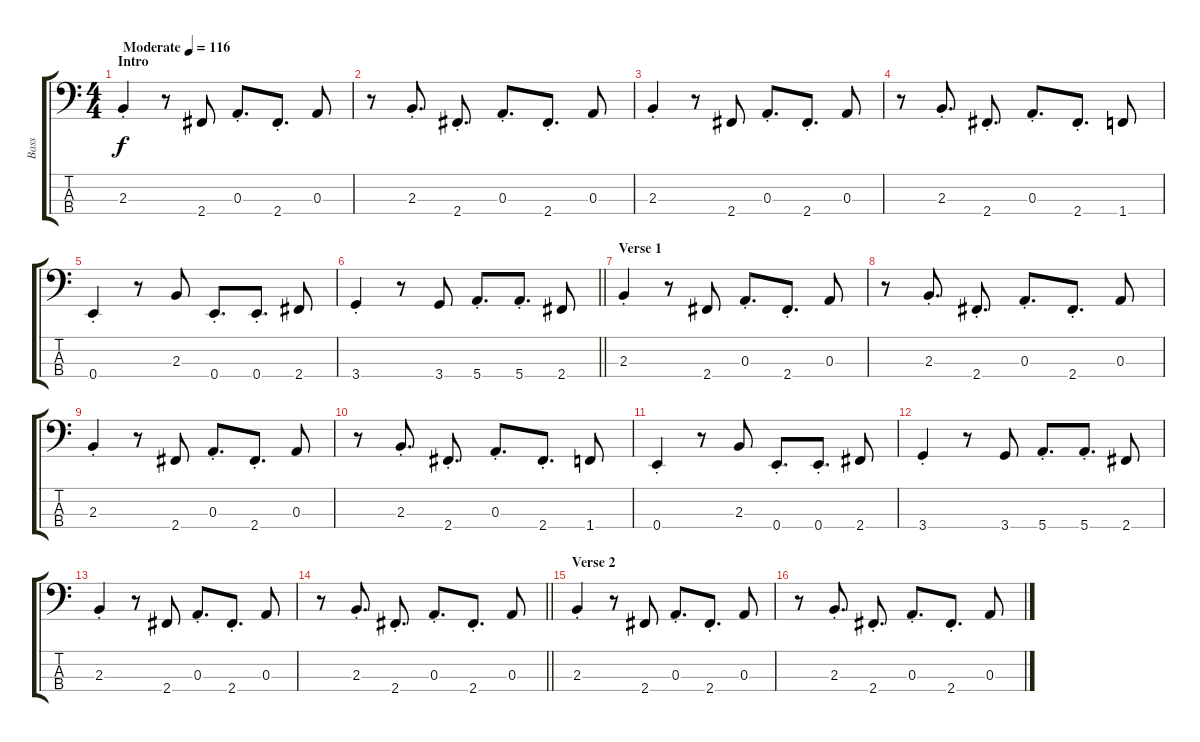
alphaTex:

\track ("Bass" "Bass") {instrument electricbassfinger}
\staff {score tabs}
\tuning (G2 D2 A1 E1) {hide}
\ts (4 4)
\section ("" "Intro")
\tempo (116 "Moderate")
\clef f4
\ks c
2.3{st}.4{dy f instrument electricbassfinger} r.8 2.4.8 0.3{st}.8{d} 2.4{st}.8{d} 0.3.8 |
r.8 2.3{st}.8{d} 2.4{st}.8{d} 0.3{st}.8{d} 2.4{st}.8{d} 0.3.8 |
2.3{st}.4 r.8 2.4.8 0.3{st}.8{d} 2.4{st}.8{d} 0.3.8 |
r.8 2.3{st}.8{d} 2.4{st}.8{d} 0.3{st}.8{d} 2.4{st}.8{d} 1.4.8 |
0.4{st}.4 r.8 2.3.8 0.4{st}.8{d} 0.4{st}.8{d} 2.4.8 |
\barLineRight lightlight
3.4{st}.4 r.8 3.4.8 5.4{st}.8{d} 5.4{st}.8{d} 2.4.8 |
\section ("" "Verse 1")
2.3{st}.4 r.8 2.4.8 0.3{st}.8{d} 2.4{st}.8{d} 0.3.8 |
r.8 2.3{st}.8{d} 2.4{st}.8{d} 0.3{st}.8{d} 2.4{st}.8{d} 0.3.8 |
2.3{st}.4 r.8 2.4.8 0.3{st}.8{d} 2.4{st}.8{d} 0.3.8 |
r.8 2.3{st}.8{d} 2.4{st}.8{d} 0.3{st}.8{d} 2.4{st}.8{d} 1.4.8 |
0.4{st}.4 r.8 2.3.8 0.4{st}.8{d} 0.4{st}.8{d} 2.4.8 |
3.4{st}.4 r.8 3.4.8 5.4{st}.8{d} 5.4{st}.8{d} 2.4.8 |
2.3{st}.4 r.8 2.4.8 0.3{st}.8{d} 2.4{st}.8{d} 0.3.8 |
\barLineRight lightlight
r.8 2.3{st}.8{d} 2.4{st}.8{d} 0.3{st}.8{d} 2.4{st}.8{d} 0.3.8 |
\section ("" "Verse 2")
2.3{st}.4 r.8 2.4.8 0.3{st}.8{d} 2.4{st}.8{d} 0.3.8 |
r.8 2.3{st}.8{d} 2.4{st}.8{d} 0.3{st}.8{d} 2.4{st}.8{d} 0.3.8
